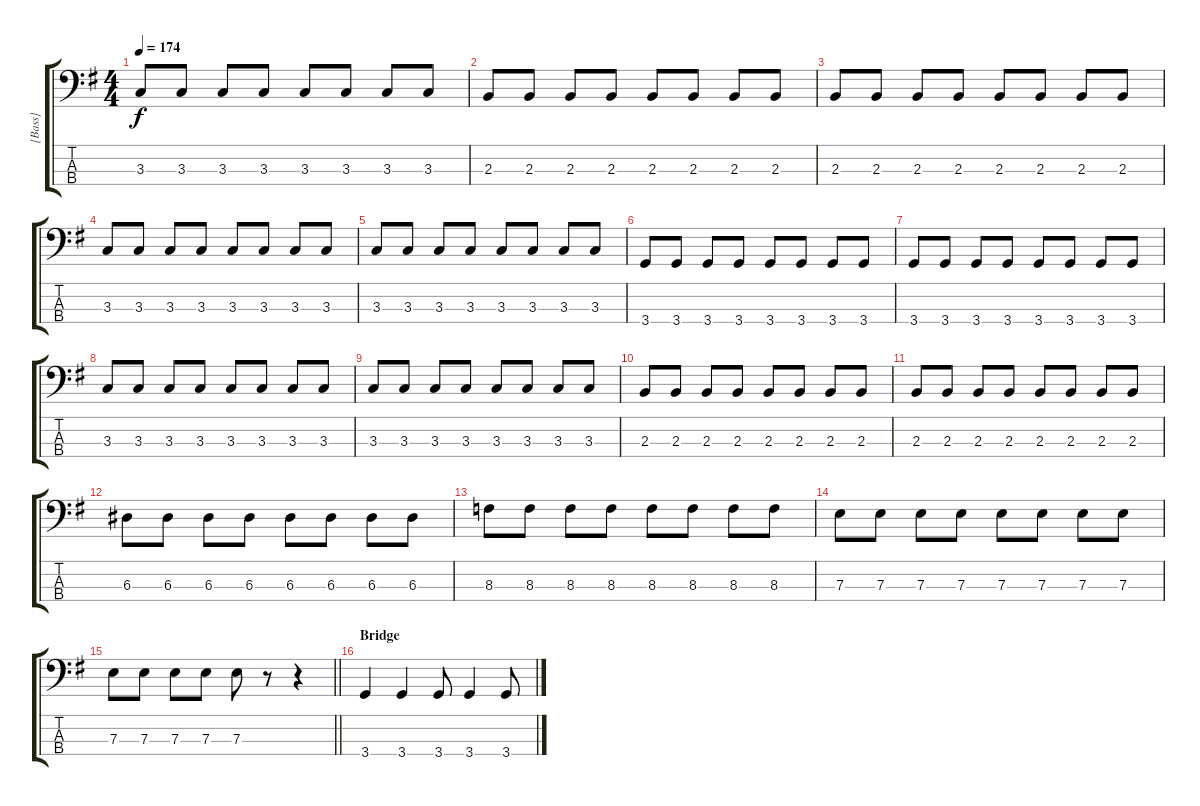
\track ("[Bass]" "[Bass]") {instrument electricbassfinger}
\staff {score tabs}
\tuning (G2 D2 A1 E1) {hide}
\ts (4 4)
\tempo 174
\clef f4
\ks g
3.3.8{dy f} 3.3.8 3.3.8 3.3.8 3.3.8 3.3.8 3.3.8 3.3.8 |
2.3.8 2.3.8 2.3.8 2.3.8 2.3.8 2.3.8 2.3.8 2.3.8 |
2.3.8 2.3.8 2.3.8 2.3.8 2.3.8 2.3.8 2.3.8 2.3.8 |
3.3.8 3.3.8 3.3.8 3.3.8 3.3.8 3.3.8 3.3.8 3.3.8 |
3.3.8 3.3.8 3.3.8 3.3.8 3.3.8 3.3.8 3.3.8 3.3.8 |
3.4.8 3.4.8 3.4.8 3.4.8 3.4.8 3.4.8 3.4.8 3.4.8 |
3.4.8 3.4.8 3.4.8 3.4.8 3.4.8 3.4.8 3.4.8 3.4.8 |
3.3.8 3.3.8 3.3.8 3.3.8 3.3.8 3.3.8 3.3.8 3.3.8 |
3.3.8 3.3.8 3.3.8 3.3.8 3.3.8 3.3.8 3.3.8 3.3.8 |
2.3.8 2.3.8 2.3.8 2.3.8 2.3.8 2.3.8 2.3.8 2.3.8 |
2.3.8 2.3.8 2.3.8 2.3.8 2.3.8 2.3.8 2.3.8 2.3.8 |
6.3.8 6.3.8 6.3.8 6.3.8 6.3.8 6.3.8 6.3.8 6.3.8 |
8.3.8 8.3.8 8.3.8 8.3.8 8.3.8 8.3.8 8.3.8 8.3.8 |
7.3.8 7.3.8 7.3.8 7.3.8 7.3.8 7.3.8 7.3.8 7.3.8 |
\barLineRight lightlight
7.3.8 7.3.8 7.3.8 7.3.8 7.3.8 r.8 r.4 |
\section ("" "Bridge")
3.4.4 3.4.4 3.4.8 3.4.4 3.4.8
